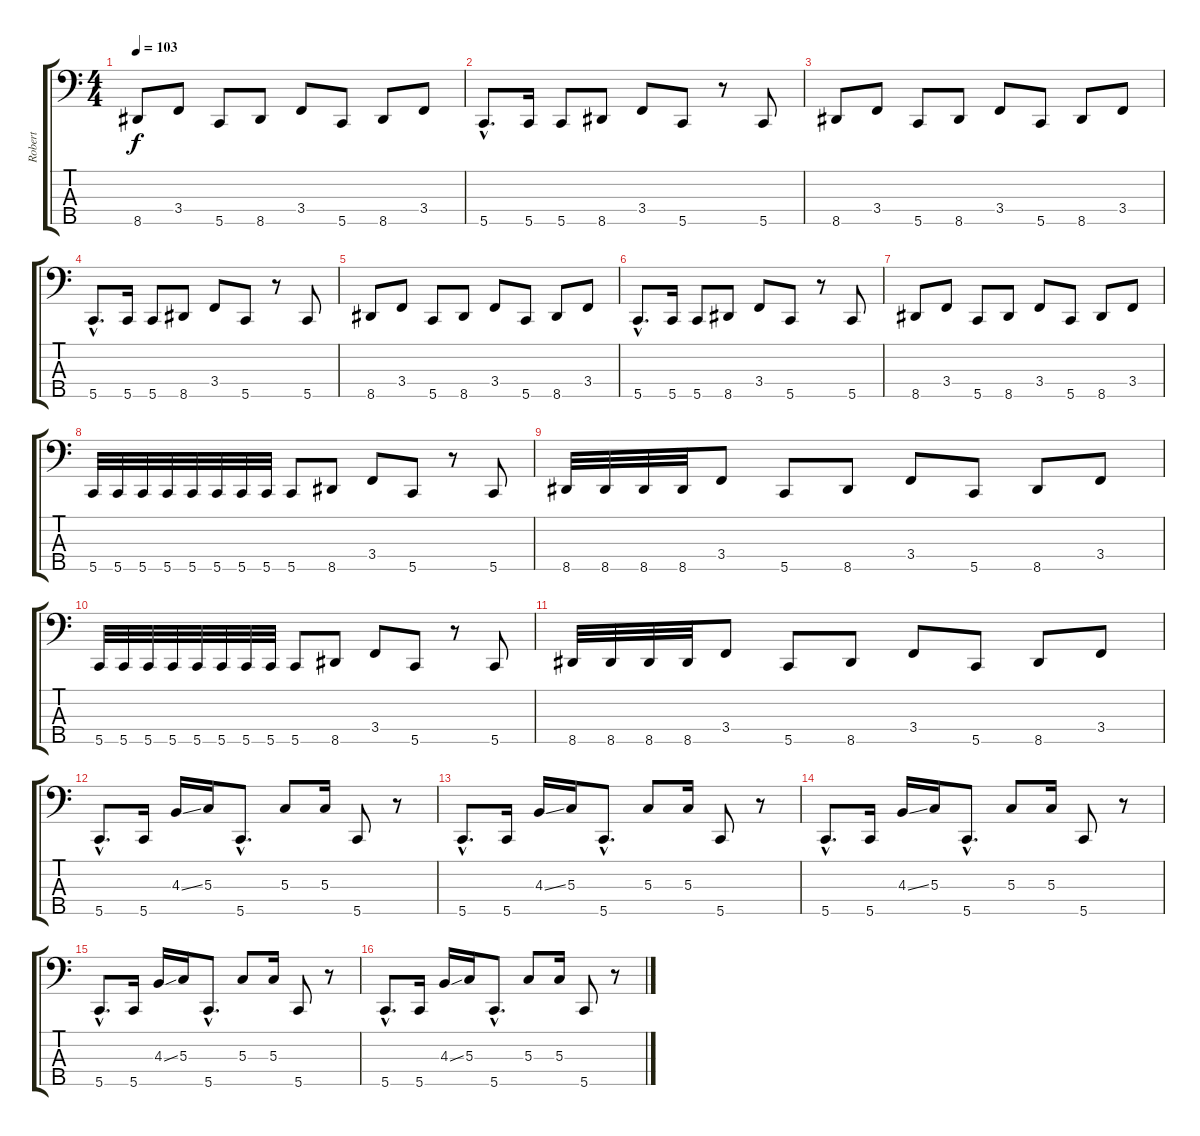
\track ("Robert" "Robert") {instrument electricbassfinger}
\staff {score tabs}
\tuning (F2 C2 G1 D1 G0) {hide}
\ts (4 4)
\tempo 103
\clef f4
\ks c
8.5.8{dy f} 3.4.8 5.5.8 8.5.8 3.4.8 5.5.8 8.5.8 3.4.8 |
5.5{hac}.8{d} 5.5.16 5.5.8 8.5.8 3.4.8 5.5.8 r.8 5.5.8 |
8.5.8 3.4.8 5.5.8 8.5.8 3.4.8 5.5.8 8.5.8 3.4.8 |
5.5{hac}.8{d} 5.5.16 5.5.8 8.5.8 3.4.8 5.5.8 r.8 5.5.8 |
8.5.8 3.4.8 5.5.8 8.5.8 3.4.8 5.5.8 8.5.8 3.4.8 |
5.5{hac}.8{d} 5.5.16 5.5.8 8.5.8 3.4.8 5.5.8 r.8 5.5.8 |
8.5.8 3.4.8 5.5.8 8.5.8 3.4.8 5.5.8 8.5.8 3.4.8 |
5.5.32 5.5.32 5.5.32 5.5.32 5.5.32 5.5.32 5.5.32 5.5.32 5.5.8 8.5.8 3.4.8 5.5.8 r.8 5.5.8 |
8.5.32 8.5.32 8.5.32 8.5.32 3.4.8 5.5.8 8.5.8 3.4.8 5.5.8 8.5.8 3.4.8 |
5.5.32 5.5.32 5.5.32 5.5.32 5.5.32 5.5.32 5.5.32 5.5.32 5.5.8 8.5.8 3.4.8 5.5.8 r.8 5.5.8 |
8.5.32 8.5.32 8.5.32 8.5.32 3.4.8 5.5.8 8.5.8 3.4.8 5.5.8 8.5.8 3.4.8 |
5.5{hac}.8{d} 5.5.16 4.3{ss}.16 5.3.16 5.5{hac}.8{d} 5.3.8 5.3.16 5.5.8 r.8 |
5.5{hac}.8{d} 5.5.16 4.3{ss}.16 5.3.16 5.5{hac}.8{d} 5.3.8 5.3.16 5.5.8 r.8 |
5.5{hac}.8{d} 5.5.16 4.3{ss}.16 5.3.16 5.5{hac}.8{d} 5.3.8 5.3.16 5.5.8 r.8 |
5.5{hac}.8{d} 5.5.16 4.3{ss}.16 5.3.16 5.5{hac}.8{d} 5.3.8 5.3.16 5.5.8 r.8 |
5.5{hac}.8{d} 5.5.16 4.3{ss}.16 5.3.16 5.5{hac}.8{d} 5.3.8 5.3.16 5.5.8 r.8
